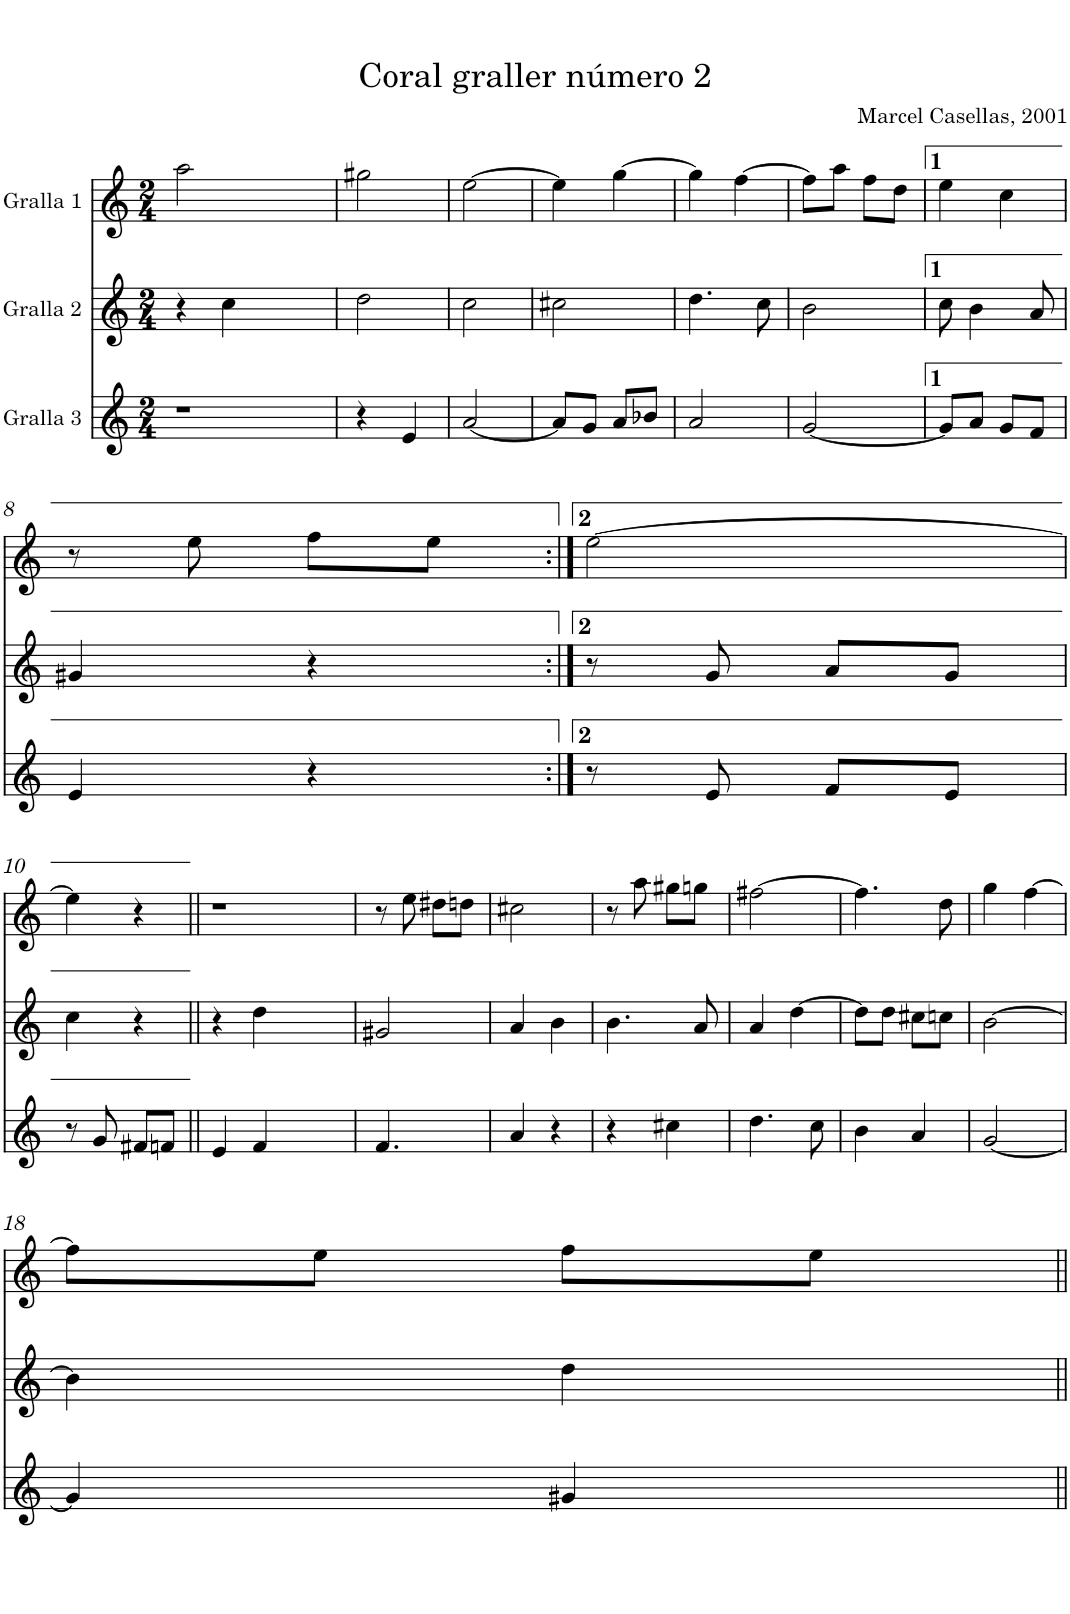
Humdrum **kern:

**kern	**kern	**kern
*part3	*part2	*part1
*staff3	*staff2	*staff1
*I"Gralla 3	*I"Gralla 2	*I"Gralla 1
*clefG2	*clefG2	*clefG2
*k[]	*k[]	*k[]
*M2/4	*M2/4	*M2/4
=1	=1	=1
2r	4r	2aa\
.	4cc\	.
2ryy	2ryy	2ryy
=2	=2	=2
4r	2dd\	2gg#X\
4e/	.	.
=3	=3	=3
[2a/	2cc\	[2ee\
=4	=4	=4
8a/L]	2cc#X\	4ee\]
8g/J	.	.
8a/L	.	[4gg\
8b-X/J	.	.
=5	=5	=5
2a/	4.dd\	4gg\]
.	.	[4ff\
.	8cc\	.
=6	=6	=6
[2g/	2b\	8ff\L]
.	.	8aa\J
.	.	8ff\L
.	.	8dd\J
=7	=7	=7
8g/L]	8cc\	4ee\
8a/J	4b\	.
8g/L	.	4cc\
8f/J	8a/	.
!!LO:LB:g=z
=8	=8	=8
4e/	4g#X/	8r
.	.	8ee\
4r	4r	8ff\L
.	.	8ee\J
=9:|!	=9:|!	=9:|!
8r	8r	[2ee\
8e/	8g/	.
8f/L	8a/L	.
8e/J	8g/J	.
!!LO:LB:g=z
=10	=10	=10
8r	4cc\	4ee\]
8g/	.	.
8f#X/L	4r	4r
8fn/J	.	.
=11||	=11||	=11||
4e/	4r	2r
4f/	4dd\	.
2ryy	2ryy	2ryy
=12	=12	=12
4.f/	2g#X/	8r
.	.	8ee\
.	.	8dd#X\L
8ryy	.	8ddn\J
=13	=13	=13
4a/	4a/	2cc#X\
4r	4b\	.
=14	=14	=14
4r	4.b\	8r
.	.	8aa\
4cc#X\	.	8gg#X\L
.	8a/	8ggn\J
=15	=15	=15
4.dd\	4a/	[2ff#X\
.	[4dd\	.
8cc\	.	.
=16	=16	=16
4b\	8dd\L]	4.ff#\]
.	8dd\J	.
4a/	8cc#X\L	.
.	8ccn\J	8dd\
=17	=17	=17
[2g/	[2b\	4gg\
.	.	[4ff\
!!LO:LB:g=z
=18	=18	=18
4g/]	4b\]	8ff\L]
.	.	8ee\J
4g#X/	4dd\	8ff\L
.	.	8ee\J
=||	=||	=||
*-	*-	*-
